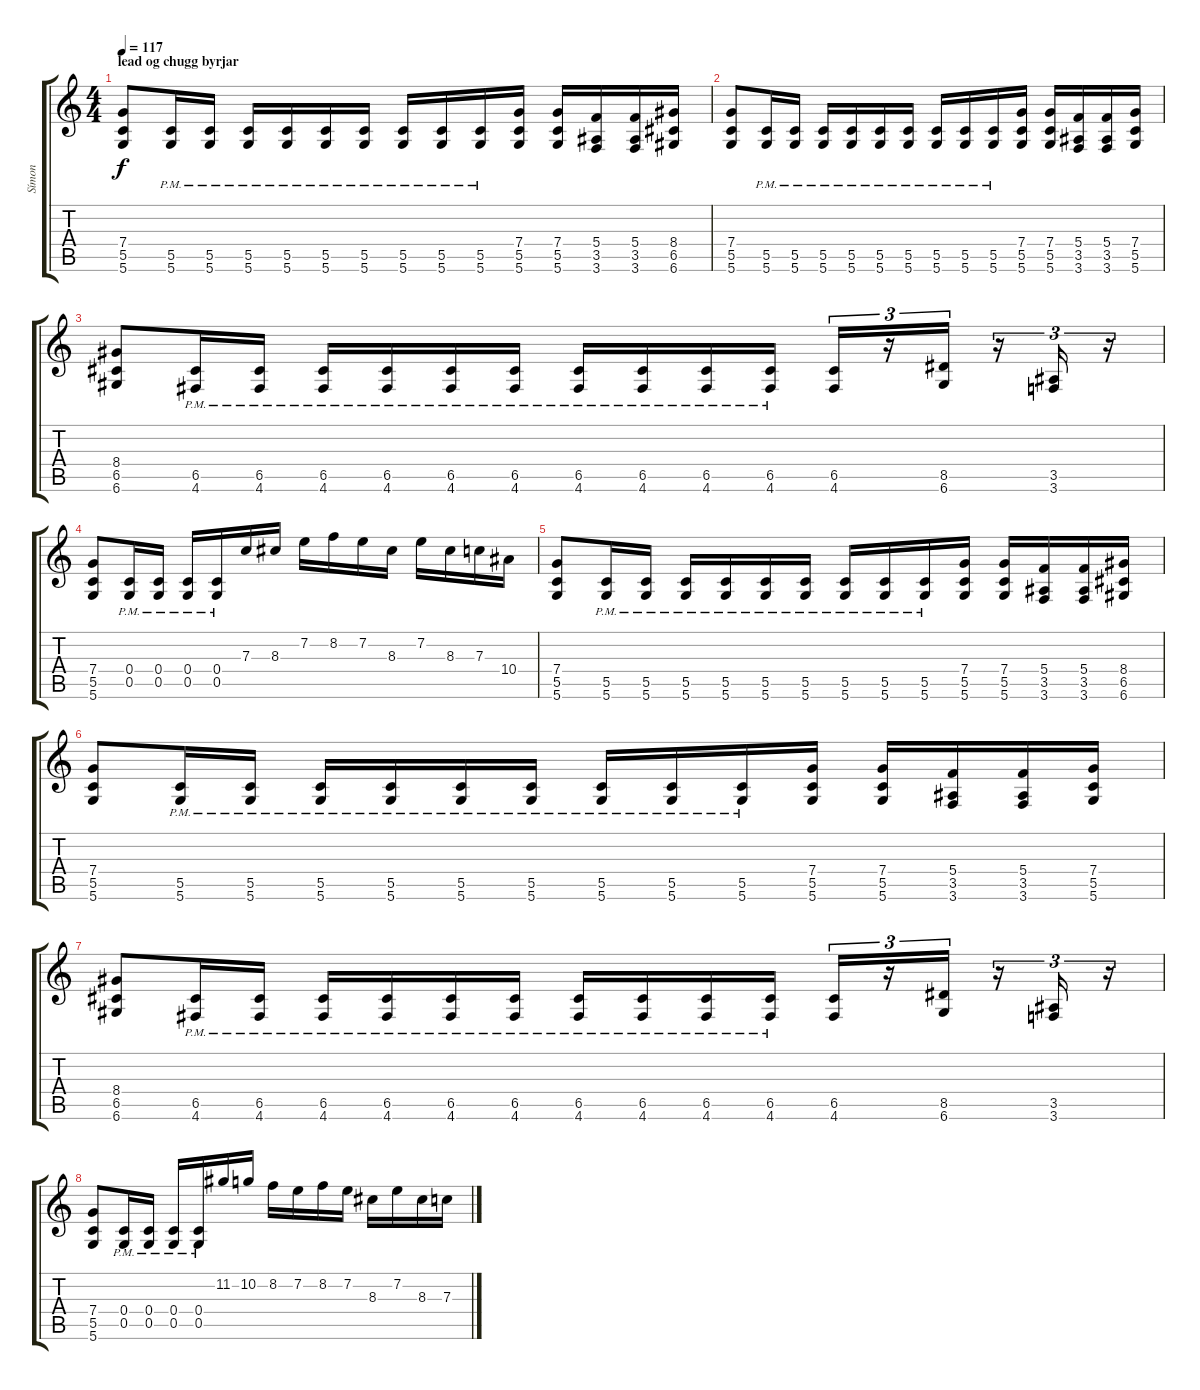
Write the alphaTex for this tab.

\track ("Símon" "Símon") {instrument distortionguitar}
\staff {score tabs}
\tuning (D4 A3 F3 C3 G2 D2) {hide}
\ts (4 4)
\section ("" "lead og chugg byrjar")
\tempo 117
\clef g2
\ks c
(7.4 5.5 5.6).8{dy f} (5.5{pm} 5.6{pm}).16 (5.5{pm} 5.6{pm}).16 (5.5{pm} 5.6{pm}).16 (5.5{pm} 5.6{pm}).16 (5.5{pm} 5.6{pm}).16 (5.5{pm} 5.6{pm}).16 (5.5{pm} 5.6{pm}).16 (5.5{pm} 5.6{pm}).16 (5.5{pm} 5.6{pm}).16 (7.4 5.5 5.6).16 (7.4 5.5 5.6).16 (5.4 3.5 3.6).16 (5.4 3.5 3.6).16 (8.4 6.5 6.6).16 |
(7.4 5.5 5.6).8 (5.5{pm} 5.6{pm}).16 (5.5{pm} 5.6{pm}).16 (5.5{pm} 5.6{pm}).16 (5.5{pm} 5.6{pm}).16 (5.5{pm} 5.6{pm}).16 (5.5{pm} 5.6{pm}).16 (5.5{pm} 5.6{pm}).16 (5.5{pm} 5.6{pm}).16 (5.5{pm} 5.6{pm}).16 (7.4 5.5 5.6).16 (7.4 5.5 5.6).16 (5.4 3.5 3.6).16 (5.4 3.5 3.6).16 (7.4 5.5 5.6).16 |
(8.4 6.5 6.6).8 (6.5{pm} 4.6{pm}).16 (6.5{pm} 4.6{pm}).16 (6.5{pm} 4.6{pm}).16 (6.5{pm} 4.6{pm}).16 (6.5{pm} 4.6{pm}).16 (6.5{pm} 4.6{pm}).16 (6.5{pm} 4.6{pm}).16 (6.5{pm} 4.6{pm}).16 (6.5{pm} 4.6{pm}).16 (6.5{pm} 4.6{pm}).16 (6.5 4.6).16{tu (3 2)} r.16{tu (3 2)} (8.5 6.6).16{tu (3 2)} r.16{tu (3 2)} (3.5 3.6).16{tu (3 2)} r.16{tu (3 2)} |
(7.4 5.5 5.6).8 (0.4 0.5{pm}).16 (0.4 0.5{pm}).16 (0.4 0.5{pm}).16 (0.4 0.5{pm}).16 7.3.16 8.3.16 7.2.16 8.2.16 7.2.16 8.3.16 7.2.16 8.3.16 7.3.16 10.4.16 |
(7.4 5.5 5.6).8 (5.5{pm} 5.6{pm}).16 (5.5{pm} 5.6{pm}).16 (5.5{pm} 5.6{pm}).16 (5.5{pm} 5.6{pm}).16 (5.5{pm} 5.6{pm}).16 (5.5{pm} 5.6{pm}).16 (5.5{pm} 5.6{pm}).16 (5.5{pm} 5.6{pm}).16 (5.5{pm} 5.6{pm}).16 (7.4 5.5 5.6).16 (7.4 5.5 5.6).16 (5.4 3.5 3.6).16 (5.4 3.5 3.6).16 (8.4 6.5 6.6).16 |
(7.4 5.5 5.6).8 (5.5{pm} 5.6{pm}).16 (5.5{pm} 5.6{pm}).16 (5.5{pm} 5.6{pm}).16 (5.5{pm} 5.6{pm}).16 (5.5{pm} 5.6{pm}).16 (5.5{pm} 5.6{pm}).16 (5.5{pm} 5.6{pm}).16 (5.5{pm} 5.6{pm}).16 (5.5{pm} 5.6{pm}).16 (7.4 5.5 5.6).16 (7.4 5.5 5.6).16 (5.4 3.5 3.6).16 (5.4 3.5 3.6).16 (7.4 5.5 5.6).16 |
(8.4 6.5 6.6).8 (6.5{pm} 4.6{pm}).16 (6.5{pm} 4.6{pm}).16 (6.5{pm} 4.6{pm}).16 (6.5{pm} 4.6{pm}).16 (6.5{pm} 4.6{pm}).16 (6.5{pm} 4.6{pm}).16 (6.5{pm} 4.6{pm}).16 (6.5{pm} 4.6{pm}).16 (6.5{pm} 4.6{pm}).16 (6.5{pm} 4.6{pm}).16 (6.5 4.6).16{tu (3 2)} r.16{tu (3 2)} (8.5 6.6).16{tu (3 2)} r.16{tu (3 2)} (3.5 3.6).16{tu (3 2)} r.16{tu (3 2)} |
(7.4 5.5 5.6).8 (0.4 0.5{pm}).16 (0.4 0.5{pm}).16 (0.4 0.5{pm}).16 (0.4 0.5{pm}).16 11.2.16 10.2.16 8.2.16 7.2.16 8.2.16 7.2.16 8.3.16 7.2.16 8.3.16 7.3.16
